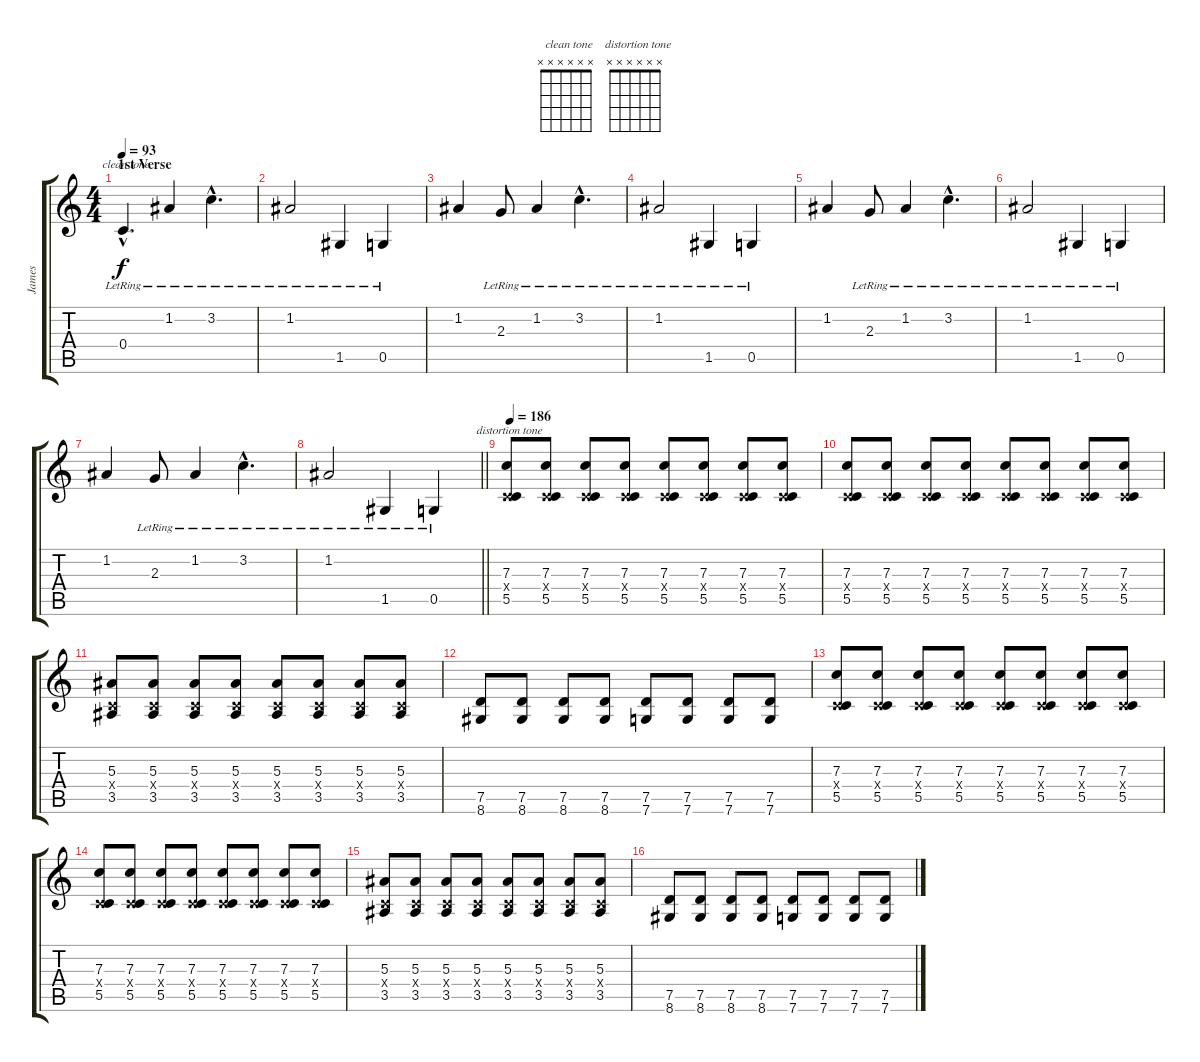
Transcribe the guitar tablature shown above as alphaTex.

\track ("James" "James") {instrument overdrivenguitar}
\staff {score tabs}
\tuning (D4 A3 F3 C3 G2 C2) {hide}
\chord ("  clean tone" x x x x x x) {firstfret 0}
\chord ("  distortion tone" x x x x x x) {firstfret 0}
\ts (4 4)
\section ("" "1st Verse")
\tempo 93
\clef g2
\ks c
0.4{hac lr}.4{d ch "  clean tone" dy f instrument electricguitarclean} 1.2{lr}.4 3.2{hac lr}.4{d} |
1.2{lr}.2 1.5{lr}.4 0.5{lr}.4 |
1.2.4 2.3{lr}.8 1.2{lr}.4 3.2{hac lr}.4{d} |
1.2{lr}.2 1.5{lr}.4 0.5{lr}.4 |
1.2.4 2.3{lr}.8 1.2{lr}.4 3.2{hac lr}.4{d} |
1.2{lr}.2 1.5{lr}.4 0.5{lr}.4 |
1.2.4 2.3{lr}.8 1.2{lr}.4 3.2{hac lr}.4{d} |
\barLineRight lightlight
1.2{lr}.2 1.5{lr}.4 0.5{lr}.4 |
\tempo 186
(7.3 0.4{x} 5.5).8{ch "  distortion tone" instrument overdrivenguitar} (7.3 0.4{x} 5.5).8 (7.3 0.4{x} 5.5).8 (7.3 0.4{x} 5.5).8 (7.3 0.4{x} 5.5).8 (7.3 0.4{x} 5.5).8 (7.3 0.4{x} 5.5).8 (7.3 0.4{x} 5.5).8 |
(7.3 0.4{x} 5.5).8 (7.3 0.4{x} 5.5).8 (7.3 0.4{x} 5.5).8 (7.3 0.4{x} 5.5).8 (7.3 0.4{x} 5.5).8 (7.3 0.4{x} 5.5).8 (7.3 0.4{x} 5.5).8 (7.3 0.4{x} 5.5).8 |
(5.3 0.4{x} 3.5).8 (5.3 0.4{x} 3.5).8 (5.3 0.4{x} 3.5).8 (5.3 0.4{x} 3.5).8 (5.3 0.4{x} 3.5).8 (5.3 0.4{x} 3.5).8 (5.3 0.4{x} 3.5).8 (5.3 0.4{x} 3.5).8 |
(7.5 8.6).8 (7.5 8.6).8 (7.5 8.6).8 (7.5 8.6).8 (7.5 7.6).8 (7.5 7.6).8 (7.5 7.6).8 (7.5 7.6).8 |
(7.3 0.4{x} 5.5).8 (7.3 0.4{x} 5.5).8 (7.3 0.4{x} 5.5).8 (7.3 0.4{x} 5.5).8 (7.3 0.4{x} 5.5).8 (7.3 0.4{x} 5.5).8 (7.3 0.4{x} 5.5).8 (7.3 0.4{x} 5.5).8 |
(7.3 0.4{x} 5.5).8 (7.3 0.4{x} 5.5).8 (7.3 0.4{x} 5.5).8 (7.3 0.4{x} 5.5).8 (7.3 0.4{x} 5.5).8 (7.3 0.4{x} 5.5).8 (7.3 0.4{x} 5.5).8 (7.3 0.4{x} 5.5).8 |
(5.3 0.4{x} 3.5).8 (5.3 0.4{x} 3.5).8 (5.3 0.4{x} 3.5).8 (5.3 0.4{x} 3.5).8 (5.3 0.4{x} 3.5).8 (5.3 0.4{x} 3.5).8 (5.3 0.4{x} 3.5).8 (5.3 0.4{x} 3.5).8 |
(7.5 8.6).8 (7.5 8.6).8 (7.5 8.6).8 (7.5 8.6).8 (7.5 7.6).8 (7.5 7.6).8 (7.5 7.6).8 (7.5 7.6).8
